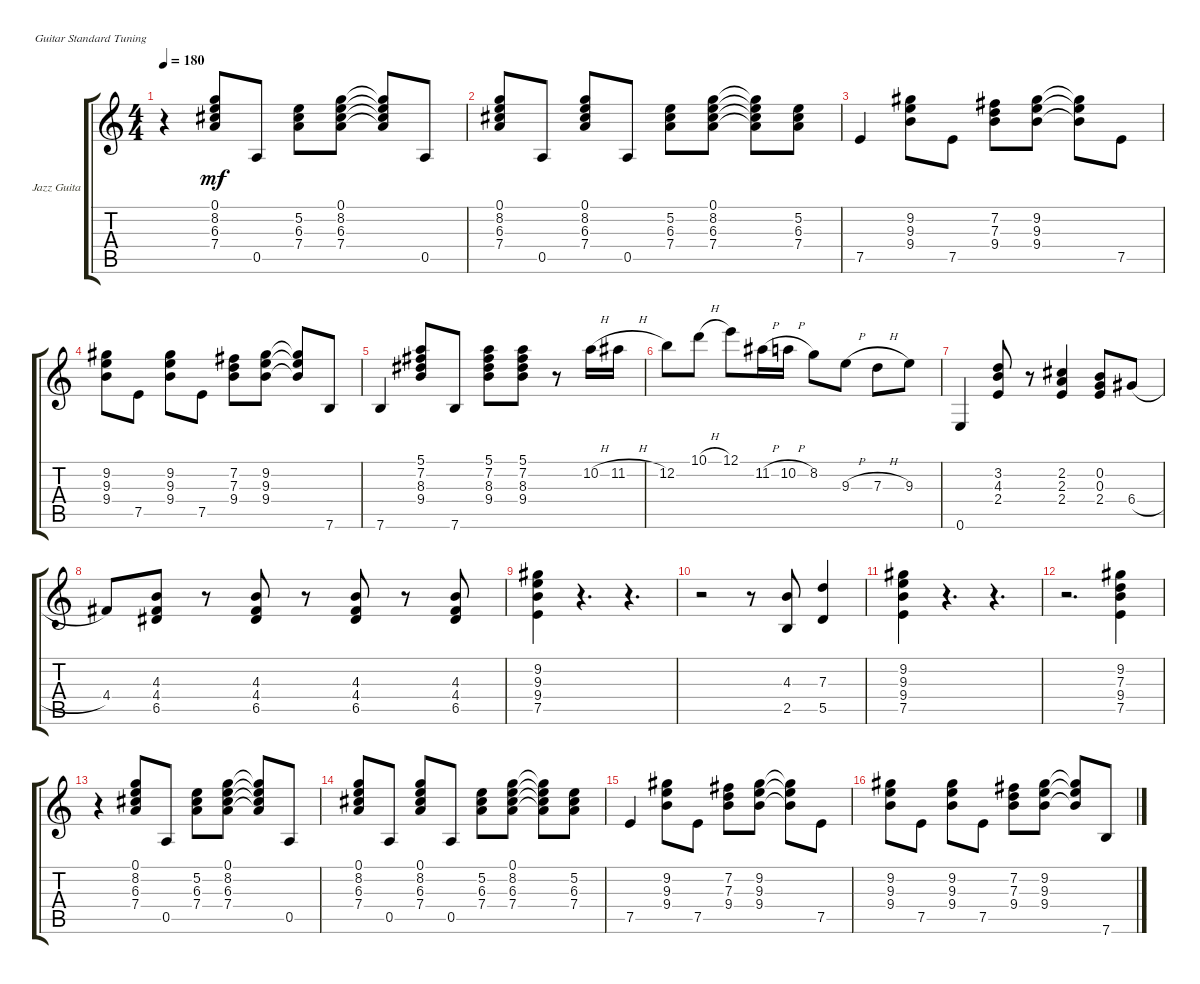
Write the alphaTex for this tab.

\defaultSystemsLayout 4
\bracketExtendMode groupsimilarinstruments
\firstSystemTrackNameOrientation horizontal
\otherSystemsTrackNameOrientation horizontal
\track ("Jazz Guitar" "Jazz Guita") {instrument acousticguitarsteel}
\staff {score tabs}
\tuning (E4 B3 G3 D3 A2 E2)
\ts (4 4)
\tempo 180
\clef g2
\ks c
r.4{dy mf} (7.4 6.3 8.2 0.1).8 0.5.8 (7.4 6.3 5.2).8 (0.1 8.2 6.3 7.4).8 (7.4{t} 6.3{t} 8.2{t} 0.1{t}).8 0.5.8 |
(7.4 6.3 8.2 0.1).8 0.5.8 (7.4 6.3 8.2 0.1).8 0.5.8 (7.4 6.3 5.2).8 (0.1 8.2 6.3 7.4).8 (7.4{t} 6.3{t} 8.2{t} 0.1{t}).8 (5.2 6.3 7.4).8 |
7.5.4 (9.4 9.3 9.2).8 7.5.8 (9.4 7.3 7.2).8 (9.2 9.3 9.4).8 (9.2{t} 9.3{t} 9.4{t}).8 7.5.8 |
(9.2 9.3 9.4).8 7.5.8 (9.4 9.3 9.2).8 7.5.8 (9.4 7.3 7.2).8 (9.2 9.3 9.4).8 (9.4{t} 9.3{t} 9.2{t}).8 7.6.8 |
7.6.4 (9.4 8.3 7.2 5.1).8 7.6.8 (9.4 8.3 7.2 5.1).8 (9.4 8.3 7.2 5.1).8 r.8 10.2{h}.16 11.2{h}.16 |
12.2.8 10.1{h}.8 12.1.8 11.2{h}.16 10.2{h}.16 8.2.8 9.3{h}.8 7.3{h}.8 9.3.8 |
0.6.4 (2.4 4.3 3.2).8 r.8 (2.2 2.3 2.4).4 (2.4 0.3 0.2).8 6.4{h}.8 |
4.4.8 (4.4 4.3 6.5).8 r.8 (6.5 4.4 4.3).8 r.8 (4.3 4.4 6.5).8 r.8 (6.5 4.4 4.3).8 |
(9.2 9.3 9.4 7.5).4 r.4{d} r.4{d} |
r.2 r.8 (2.5 4.3).8 (7.3 5.5).4 |
(9.2 9.3 9.4 7.5).4 r.4{d} r.4{d} |
r.2{d} (7.5 9.4 7.3 9.2).4 |
r.4 (7.4 6.3 8.2 0.1).8 0.5.8 (7.4 6.3 5.2).8 (0.1 8.2 6.3 7.4).8 (7.4{t} 6.3{t} 8.2{t} 0.1{t}).8 0.5.8 |
(7.4 6.3 8.2 0.1).8 0.5.8 (7.4 6.3 8.2 0.1).8 0.5.8 (7.4 6.3 5.2).8 (0.1 8.2 6.3 7.4).8 (7.4{t} 6.3{t} 8.2{t} 0.1{t}).8 (5.2 6.3 7.4).8 |
7.5.4 (9.4 9.3 9.2).8 7.5.8 (9.4 7.3 7.2).8 (9.2 9.3 9.4).8 (9.2{t} 9.3{t} 9.4{t}).8 7.5.8 |
(9.2 9.3 9.4).8 7.5.8 (9.4 9.3 9.2).8 7.5.8 (9.4 7.3 7.2).8 (9.2 9.3 9.4).8 (9.4{t} 9.3{t} 9.2{t}).8 7.6.8
